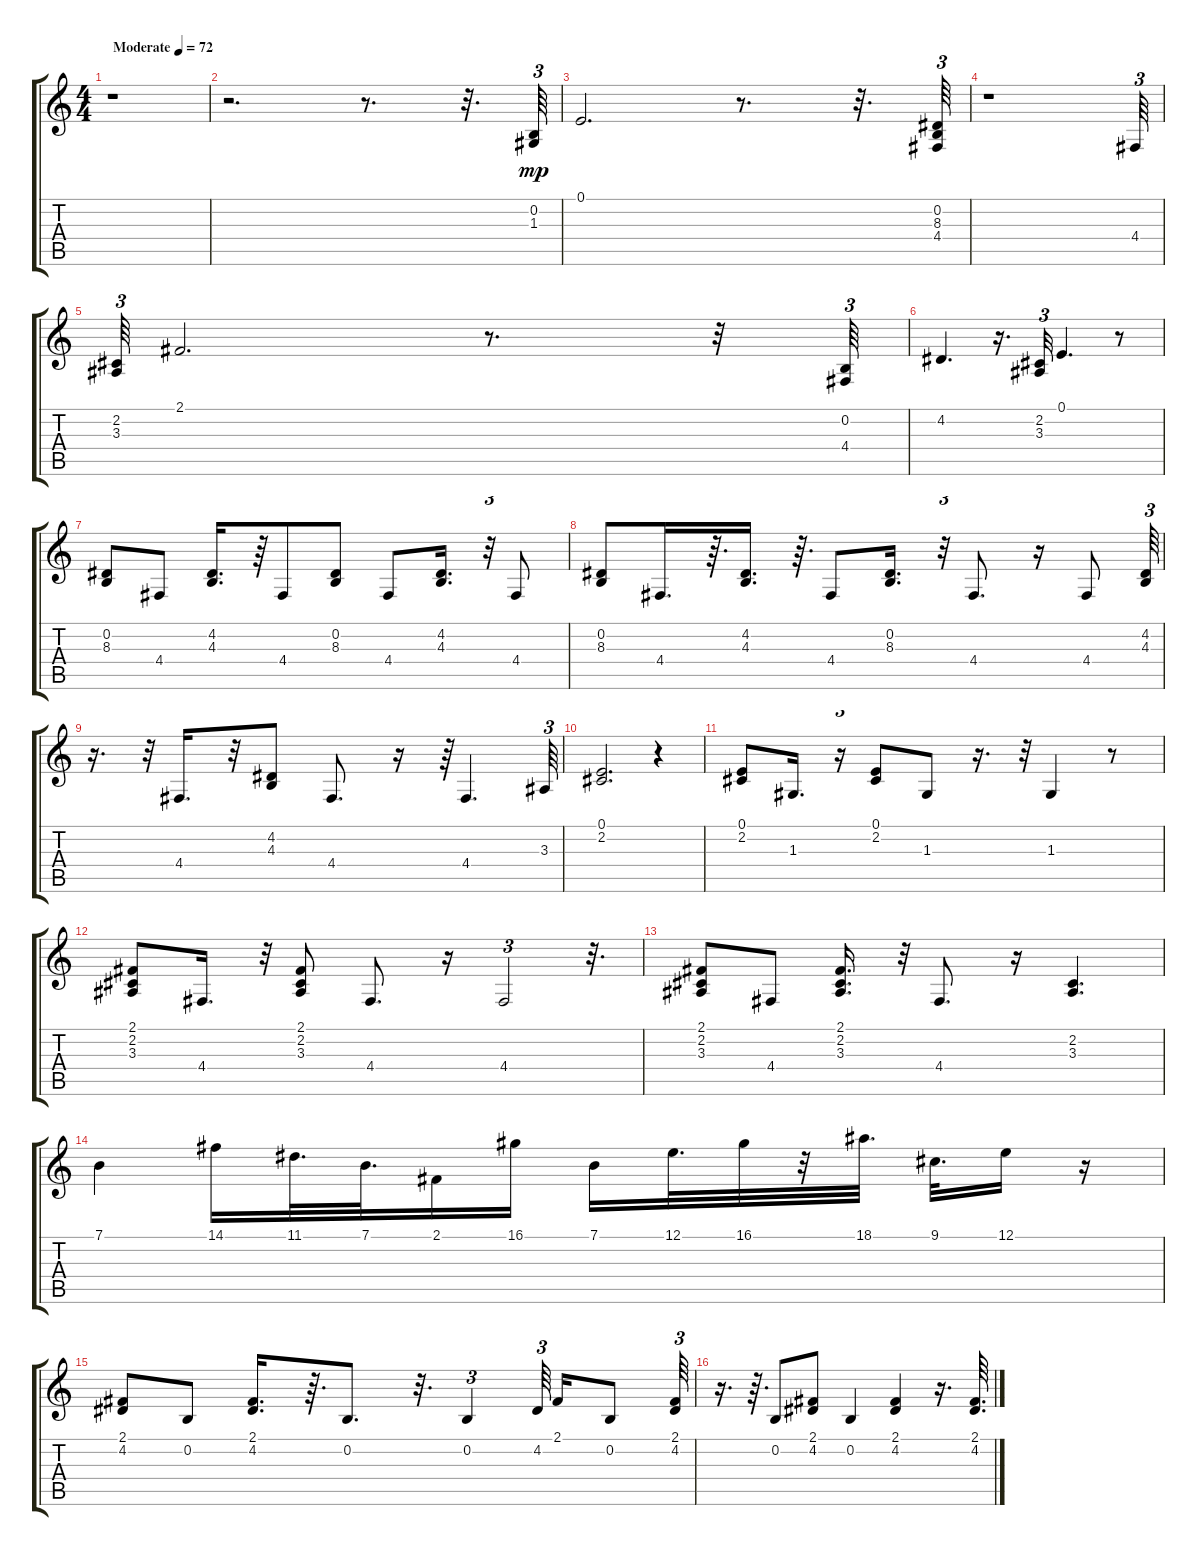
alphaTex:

\track "" {instrument electricpiano1}
\staff {score tabs}
\tuning (E4 B3 G3 D3 A2 E2) {hide}
\ts (4 4)
\tempo (72 "Moderate")
\clef g2
\ks c
r.1{dy mp instrument electricpiano1} |
r.2{d} r.8{d} r.32{d} (0.2 1.3).64{tu (3 2)} |
0.1.2{d} r.8{d} r.32{d} (0.2 8.3 4.4).64{tu (3 2)} |
r.1 4.4.64{tu (3 2)} |
(2.2 3.3).64{tu (3 2)} 2.1.2{d} r.8{d} r.32 (0.2 4.4).64{tu (3 2)} |
4.2.4{d} r.16{d} (2.2 3.3).32{tu (3 2)} 0.1.4{d} r.8 |
(0.2 8.3).8 4.4.8 (4.2 4.3).16{d} r.64 4.4.8 (0.2 8.3).8 4.4.8 (4.2 4.3).16{d} r.32{tu (3 2)} 4.4.8 |
(0.2 8.3).8 4.4.16{d} r.64{d} (4.2 4.3).16{d} r.64{d} 4.4.8 (0.2 8.3).16{d} r.32{tu (3 2)} 4.4.8{d} r.16 4.4.8 (4.2 4.3).64{tu (3 2)} |
r.16{d} r.32{tu (3 2)} 4.4.16{d} r.32 (4.2 4.3).8 4.4.8{d} r.16 r.64{tu (3 2)} 4.4.4{d} 3.3.64{tu (3 2)} |
(0.1 2.2).2{d} r.4 |
(0.1 2.2).8 1.3.16{d} r.16{tu (3 2)} (0.1 2.2).8 1.3.8 r.16{d} r.32{tu (3 2)} 1.3.4 r.8 |
(2.1 2.2 3.3).8 4.4.16{d} r.32{tu (3 2)} (2.1 2.2 3.3).8 4.4.8{d} r.16 4.4.2{tu (3 2)} r.32{d} |
(2.1 2.2 3.3).8 4.4.8 (2.1 2.2 3.3).16{d} r.32{tu (3 2)} 4.4.8{d} r.16 (2.2 3.3).4{d} |
7.1.4 14.1.16 11.1.32{d} 7.1.32{d} 2.1.16 16.1.16 7.1.16 12.1.32{d} 16.1.32 r.32 18.1.32{d} 9.1.32{d} 12.1.16 r.16 |
(2.1 4.2).8 0.2.8 (2.1 4.2).16{d} r.64{d} 0.2.8{d} r.32{d} 0.2.4{tu (3 2)} 4.2.64{tu (3 2)} 2.1.16 0.2.8 (2.1 4.2).64{tu (3 2)} |
r.16{d} r.64{d} 0.2.8 (2.1 4.2).8 0.2.4 (2.1 4.2).4 r.16{d} (2.1 4.2).64{d}
